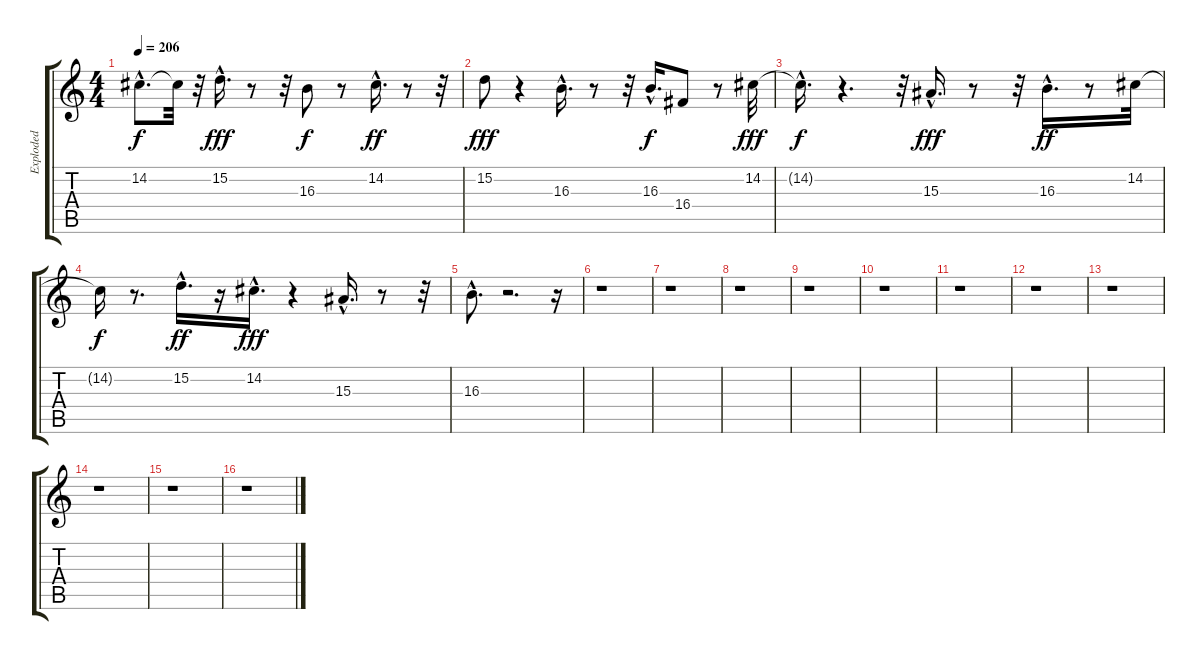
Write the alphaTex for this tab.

\track ("Exploded" "Exploded") {instrument orchestrahit}
\staff {score tabs}
\tuning (E4 B3 G3 D3 A2 E2) {hide}
\ts (4 4)
\tempo 206
\clef g2
\ks c
14.2{hac t}.8{d dy f} 14.2{t}.32 r.32 15.2{hac}.16{d dy fff} r.8 r.32 16.3.8{dy f} r.8 14.2{hac}.16{d dy ff} r.8 r.32 |
15.2.8{dy fff} r.4 16.3{hac}.16{d} r.8 r.32 16.3{hac}.16{d dy f} 16.4.8 r.8 14.2.32{dy fff} |
14.2{hac t}.16{d dy f} r.4{d} r.32 15.3{hac}.16{d dy fff} r.8 r.32 16.3{hac}.16{d dy ff} r.8 14.2.32 |
14.2{t}.16{dy f} r.8{d} 15.2{hac}.16{d dy ff} r.16 14.2{hac}.16{d dy fff} r.4 15.3{hac}.16{d} r.8 r.32 |
16.3{hac}.8{d} r.2{d} r.16 |
r.1 |
r.1 |
r.1 |
r.1 |
r.1 |
r.1 |
r.1 |
r.1 |
r.1 |
r.1 |
r.1
